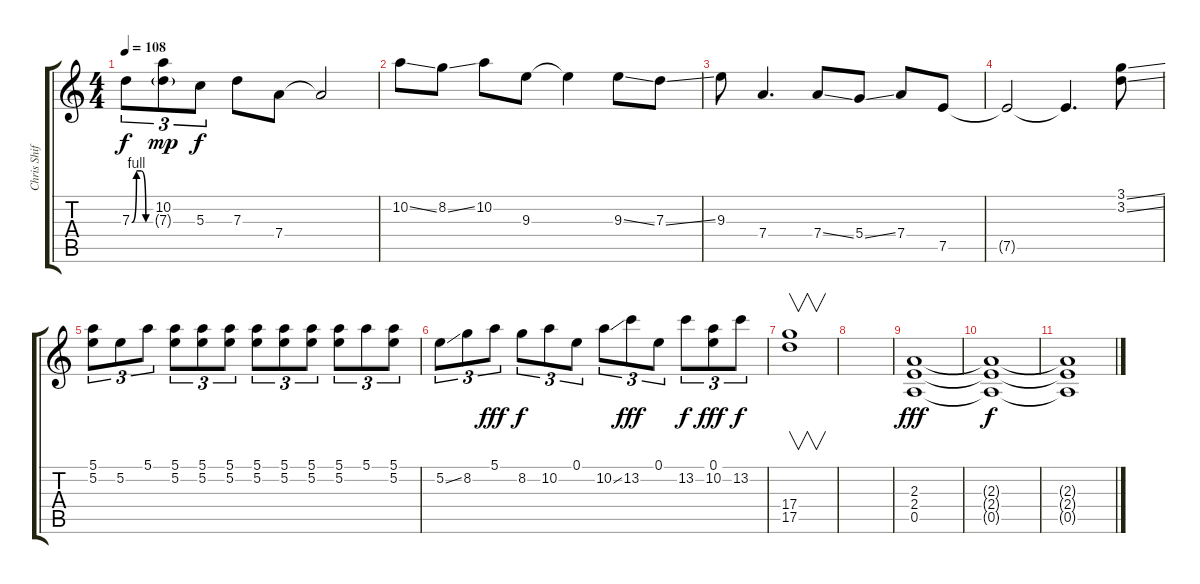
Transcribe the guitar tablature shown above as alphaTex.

\track ("Chris Shiflett" "Chris Shif") {instrument electricguitarjazz}
\staff {score tabs}
\tuning (E4 B3 G3 D3 A2 E2) {hide}
\ts (4 4)
\tempo 108
\clef g2
\ks c
7.3{be (custom 0 0 15 4 30 4 45 0 60 0)}.8{tu (3 2) dy f} (10.2{t} 7.3{g}).8{tu (3 2) dy mp} 5.3.8{tu (3 2) dy f} 7.3.8 7.4.8 7.4{t}.2 |
10.2{ss}.8{volume 11} 8.2{ss}.8 10.2.8 9.3.8 9.3{t}.4 9.3{ss}.8 7.3{ss}.8 |
9.3.8 7.4.4{d} 7.4{ss}.8 5.4{ss}.8 7.4.8 7.5.8 |
7.5{t}.2 7.5{t}.4{d} (3.1{ss} 3.2{ss}).8 |
(5.1 5.2).8{tu (3 2)} 5.2.8{tu (3 2)} 5.1.8{tu (3 2)} (5.1 5.2).8{tu (3 2)} (5.1 5.2).8{tu (3 2)} (5.1 5.2).8{tu (3 2)} (5.1 5.2).8{tu (3 2)} (5.1 5.2).8{tu (3 2)} (5.1 5.2).8{tu (3 2)} (5.1 5.2).8{tu (3 2)} 5.1.8{tu (3 2)} (5.1 5.2).8{tu (3 2)} |
5.2{ss}.8{tu (3 2) volume 12} 8.2.8{tu (3 2)} 5.1.8{tu (3 2) dy fff} 8.2.8{tu (3 2) dy f} 10.2.8{tu (3 2)} 0.1.8{tu (3 2)} 10.2{ss}.8{tu (3 2) volume 11} 13.2.8{tu (3 2) dy fff} 0.1.8{tu (3 2)} 13.2.8{tu (3 2) dy f} (0.1 10.2).8{tu (3 2) dy fff} 13.2.8{tu (3 2) dy f} |
(17.4 17.5).1{v} |
|
(2.3 2.4 0.5).1{dy fff} |
(2.3{t} 2.4{t} 0.5{t}).1{dy f} |
(2.3{t} 2.4{t} 0.5{t}).1
